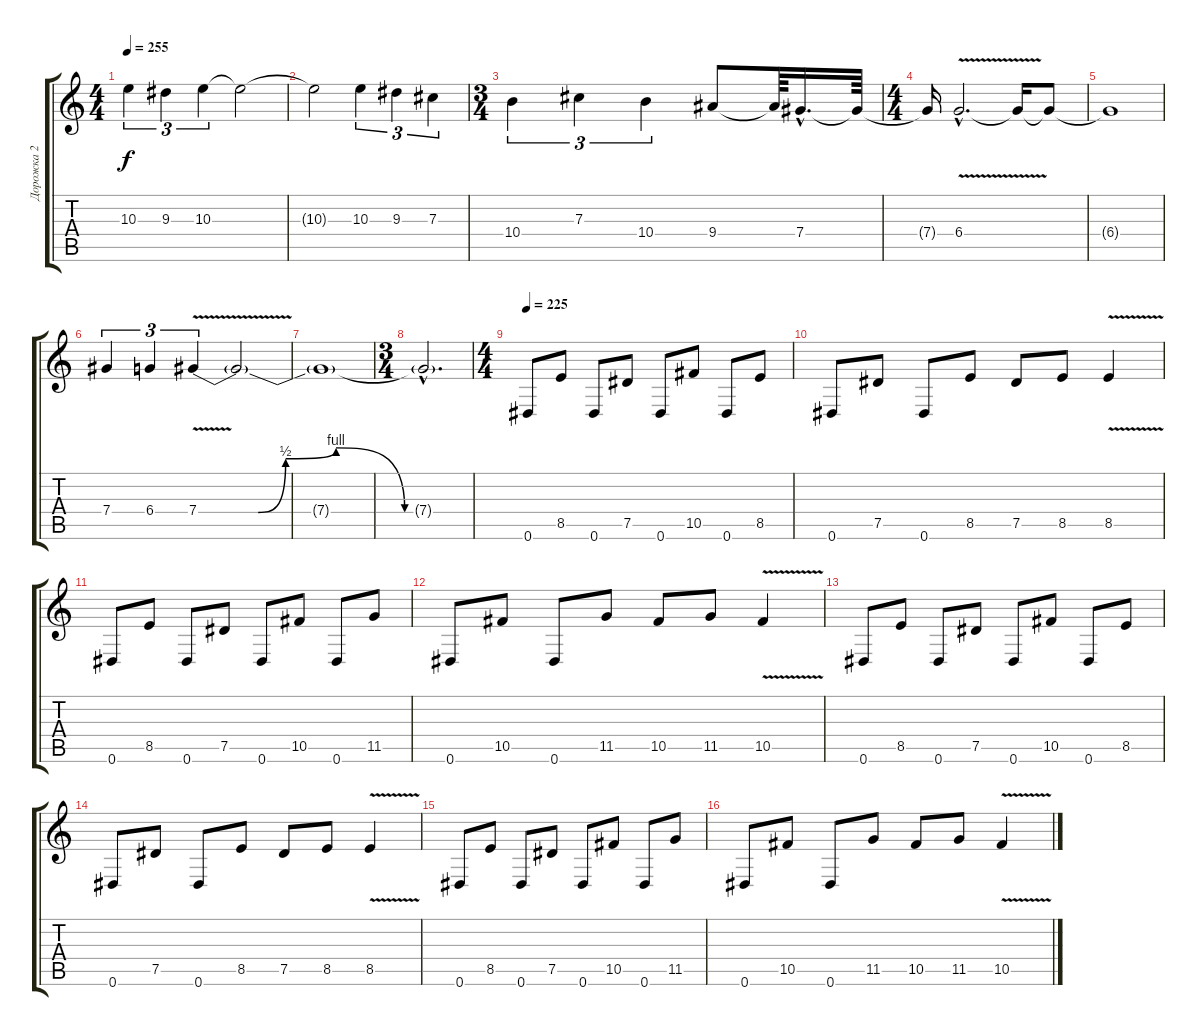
\track ("Дорожка 2" "Дорожка 2") {instrument distortionguitar}
\staff {score tabs}
\tuning (Eb4 Bb3 Gb3 Db3 Ab2 Eb2) {hide}
\ts (4 4)
\tempo 255
\clef g2
\ks c
10.3.4{tu (3 2) dy f} 9.3.4{tu (3 2)} 10.3.4{tu (3 2)} 10.3{t}.2 |
10.3{t}.2 10.3.4{tu (3 2)} 9.3.4{tu (3 2)} 7.3.4{tu (3 2)} |
\ts (3 4)
10.4.4{tu (3 2)} 7.3.4{tu (3 2)} 10.4.4{tu (3 2)} 9.4.8 9.4{t}.64 7.4{hac}.16{d} 7.4{t}.64 |
\ts (4 4)
7.4{t}.16 6.4{v hac}.2{d} 6.4{t}.16 6.4{t}.8 |
6.4{t}.1 |
7.4.4{tu (3 2)} 6.4.4{tu (3 2)} 7.4{be (custom 0 0 13 0 19 2 30 4 45 0 60 0) v}.4{tu (3 2)} 7.4{t}.2 |
7.4{t}.1 |
\ts (3 4)
7.4{hac t}.2{d} |
\ts (4 4)
\tempo 225
0.6.8{instrument distortionguitar} 8.5.8 0.6.8 7.5.8 0.6.8 10.5.8 0.6.8 8.5.8 |
0.6.8 7.5.8 0.6.8 8.5.8 7.5.8 8.5.8 8.5{v}.4 |
0.6.8 8.5.8 0.6.8 7.5.8 0.6.8 10.5.8 0.6.8 11.5.8 |
0.6.8 10.5.8 0.6.8 11.5.8 10.5.8 11.5.8 10.5{v}.4 |
0.6.8 8.5.8 0.6.8 7.5.8 0.6.8 10.5.8 0.6.8 8.5.8 |
0.6.8 7.5.8 0.6.8 8.5.8 7.5.8 8.5.8 8.5{v}.4 |
0.6.8 8.5.8 0.6.8 7.5.8 0.6.8 10.5.8 0.6.8 11.5.8 |
0.6.8 10.5.8 0.6.8 11.5.8 10.5.8 11.5.8 10.5{v}.4
